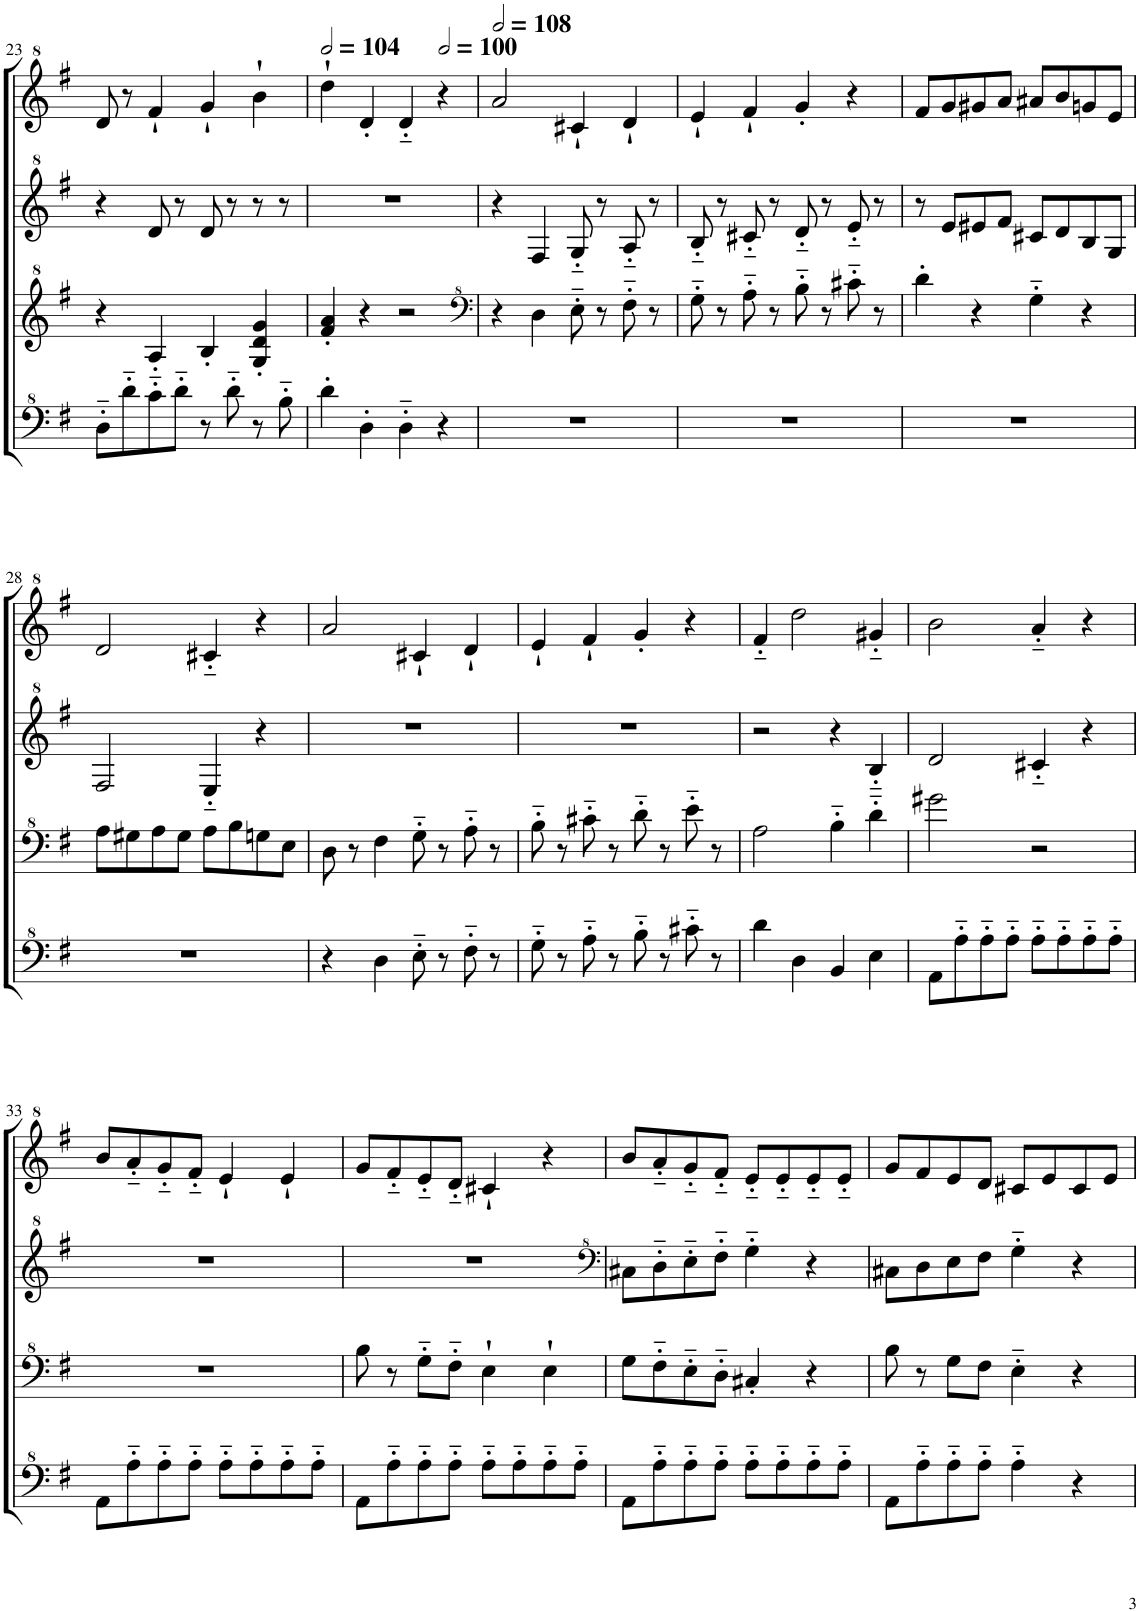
**kern	**kern	**kern	**kern
*part1	*part1	*part1	*part1
*staff4	*staff3	*staff2	*staff1
*I"Model III	*	*	*
!!LO:PB:g=z
*clefF^4	*clefG^2	*clefG^2	*clefG^2
*k[f#]	*k[f#]	*k[f#]	*k[f#]
*M2/2	*M2/2	*M2/2	*M2/2
*met(c|)	*met(c|)	*met(c|)	*met(c|)
=23	=23	=23	=23
8d'~\L	4r	4r	8dd/
8dd'~\	.	.	8r
8cc'~\	4a'/	8dd/	4ff#`/
8dd'~\J	.	8r	.
8r	4b'/	8dd/	4gg`/
8dd'~\	.	8r	.
8r	4g/' 4dd/' 4gg/'	8r	4bb`\
8b'~\	.	8r	.
=24	=24	=24	=24
*	*	*	*MM208
4dd'\	4ff#/' 4aa/'	1r	4ddd`\
4d'\	4r	.	4dd'/
4d'~\	2r	.	4dd'~/
*	*	*	*MM200
4r	.	.	4r
=25	=25	=25	=25
*	*clefF^4	*	*
*	*	*	*MM216
1r	4r	4r	2aa/
.	4d\	4f#/	.
.	8e'~\	8g'~/	4cc#X`/
.	8r	8r	.
.	8f#'~\	8a'~/	4dd`/
.	8r	8r	.
=26	=26	=26	=26
1r	8g'~\	8b'~/	4ee`/
.	8r	8r	.
.	8a'~\	8cc#X'~/	4ff#`/
.	8r	8r	.
.	8b'~\	8dd'~/	4gg'/
.	8r	8r	.
.	8cc#X'~\	8ee'~/	4r
.	8r	8r	.
=27	=27	=27	=27
1r	4dd'\	8r	8ff#/L
.	.	8ee/L	8gg/
.	4r	8ee#X/	8gg#X/
.	.	8ff#/J	8aa/J
.	4g'~\	8cc#X/L	8aa#X/L
.	.	8dd/	8bb/
.	4r	8b/	8ggn/
.	.	8g/J	8ee/J
!!LO:LB:g=z
=28	=28	=28	=28
1r	8a\L	2f#/	2dd/
.	8g#X\	.	.
.	8a\	.	.
.	8g#\J	.	.
.	8a\L	4e'~/	4cc#X'~/
.	8b\	.	.
.	8gn\	4r	4r
.	8e\J	.	.
=29	=29	=29	=29
4r	8d\	1r	2aa/
.	8r	.	.
4d\	4f#\	.	.
8e'~\	8g'~\	.	4cc#X`/
8r	8r	.	.
8f#'~\	8a'~\	.	4dd`/
8r	8r	.	.
=30	=30	=30	=30
8g'~\	8b'~\	1r	4ee`/
8r	8r	.	.
8a'~\	8cc#X'~\	.	4ff#`/
8r	8r	.	.
8b'~\	8dd'~\	.	4gg'/
8r	8r	.	.
8cc#X'~\	8ee'~\	.	4r
8r	8r	.	.
=31	=31	=31	=31
4dd\	2a\	2r	4ff#'~/
4d\	.	.	2ddd\
4B/	4b'~\	4r	.
4e\	4dd'~\	4b'~/	4gg#X'~/
=32	=32	=32	=32
8A\L	2gg#X\	2dd/	2bb\
8a'~\	.	.	.
8a'~\	.	.	.
8a'~\J	.	.	.
8a'~\L	2r	4cc#X'~/	4aa'~/
8a'~\	.	.	.
8a'~\	.	4r	4r
8a'~\J	.	.	.
!!LO:LB:g=z
=33	=33	=33	=33
8A\L	1r	1r	8bb/L
8a'~\	.	.	8aa'~/
8a'~\	.	.	8gg'~/
8a'~\J	.	.	8ff#'~/J
8a'~\L	.	.	4ee`/
8a'~\	.	.	.
8a'~\	.	.	4ee`/
8a'~\J	.	.	.
=34	=34	=34	=34
8A\L	8b\	1r	8gg/L
8a'~\	8r	.	8ff#'~/
8a'~\	8g'~\L	.	8ee'~/
8a'~\J	8f#'~\J	.	8dd'~/J
8a'~\L	4e`\	.	4cc#X`/
8a'~\	.	.	.
8a'~\	4e`\	.	4r
8a'~\J	.	.	.
=35	=35	=35	=35
*	*	*clefF^4	*
8A\L	8g\L	8c#X\L	8bb/L
8a'~\	8f#'~\	8d'~\	8aa'~/
8a'~\	8e'~\	8e'~\	8gg'~/
8a'~\J	8d'~\J	8f#'~\J	8ff#'~/J
8a'~\L	4c#X'/	4g'~\	8ee'~/L
8a'~\	.	.	8ee'~/
8a'~\	4r	4r	8ee'~/
8a'~\J	.	.	8ee'~/J
=36	=36	=36	=36
8A\L	8b\	8c#X\L	8gg/L
8a'~\	8r	8d\	8ff#/
8a'~\	8g\L	8e\	8ee/
8a'~\J	8f#\J	8f#\J	8dd/J
4a'~\	4e'~\	4g'~\	8cc#X/L
.	.	.	8ee/
4r	4r	4r	8cc#/
.	.	.	8ee/J
=	=	=	=
*-	*-	*-	*-
